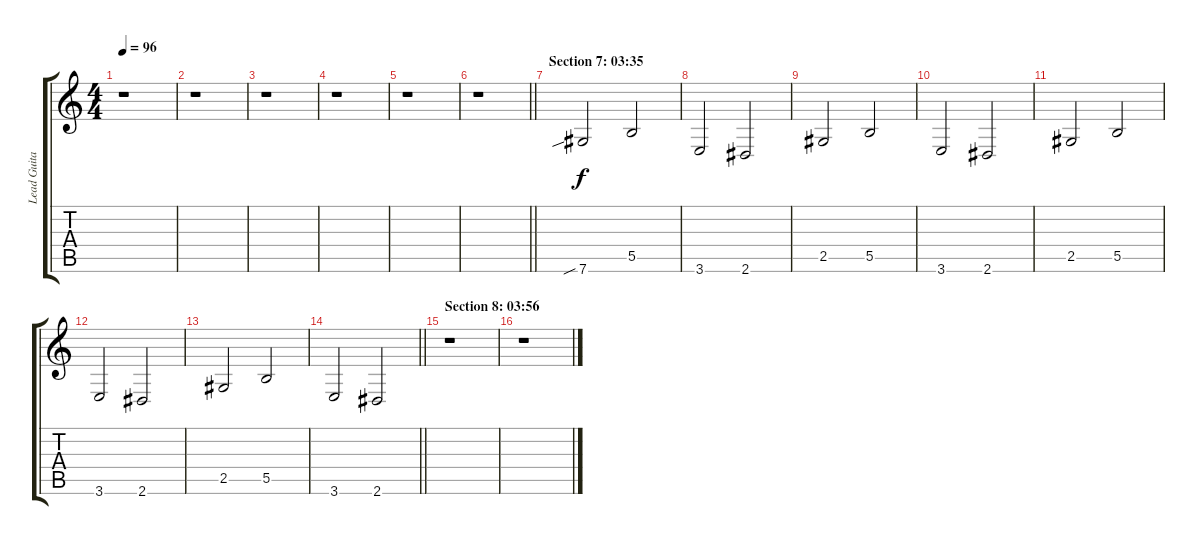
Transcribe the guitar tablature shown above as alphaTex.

\track ("Lead Guitar 1 (Distortion)" "Lead Guita") {instrument overdrivenguitar}
\staff {score tabs}
\tuning (Db4 Ab3 E3 B2 Gb2 Db2) {hide}
\ts (4 4)
\tempo 96
\clef g2
\ks c
r.1{dy f} |
r.1 |
r.1 |
r.1 |
r.1 |
\barLineRight lightlight
r.1 |
\section ("" "Section 7: 03:35")
7.6{sib}.2 5.5.2 |
3.6.2 2.6.2 |
2.5.2 5.5.2 |
3.6.2 2.6.2 |
2.5.2 5.5.2 |
3.6.2 2.6.2 |
2.5.2 5.5.2 |
\barLineRight lightlight
3.6.2 2.6.2 |
\section ("" "Section 8: 03:56")
r.1 |
r.1
